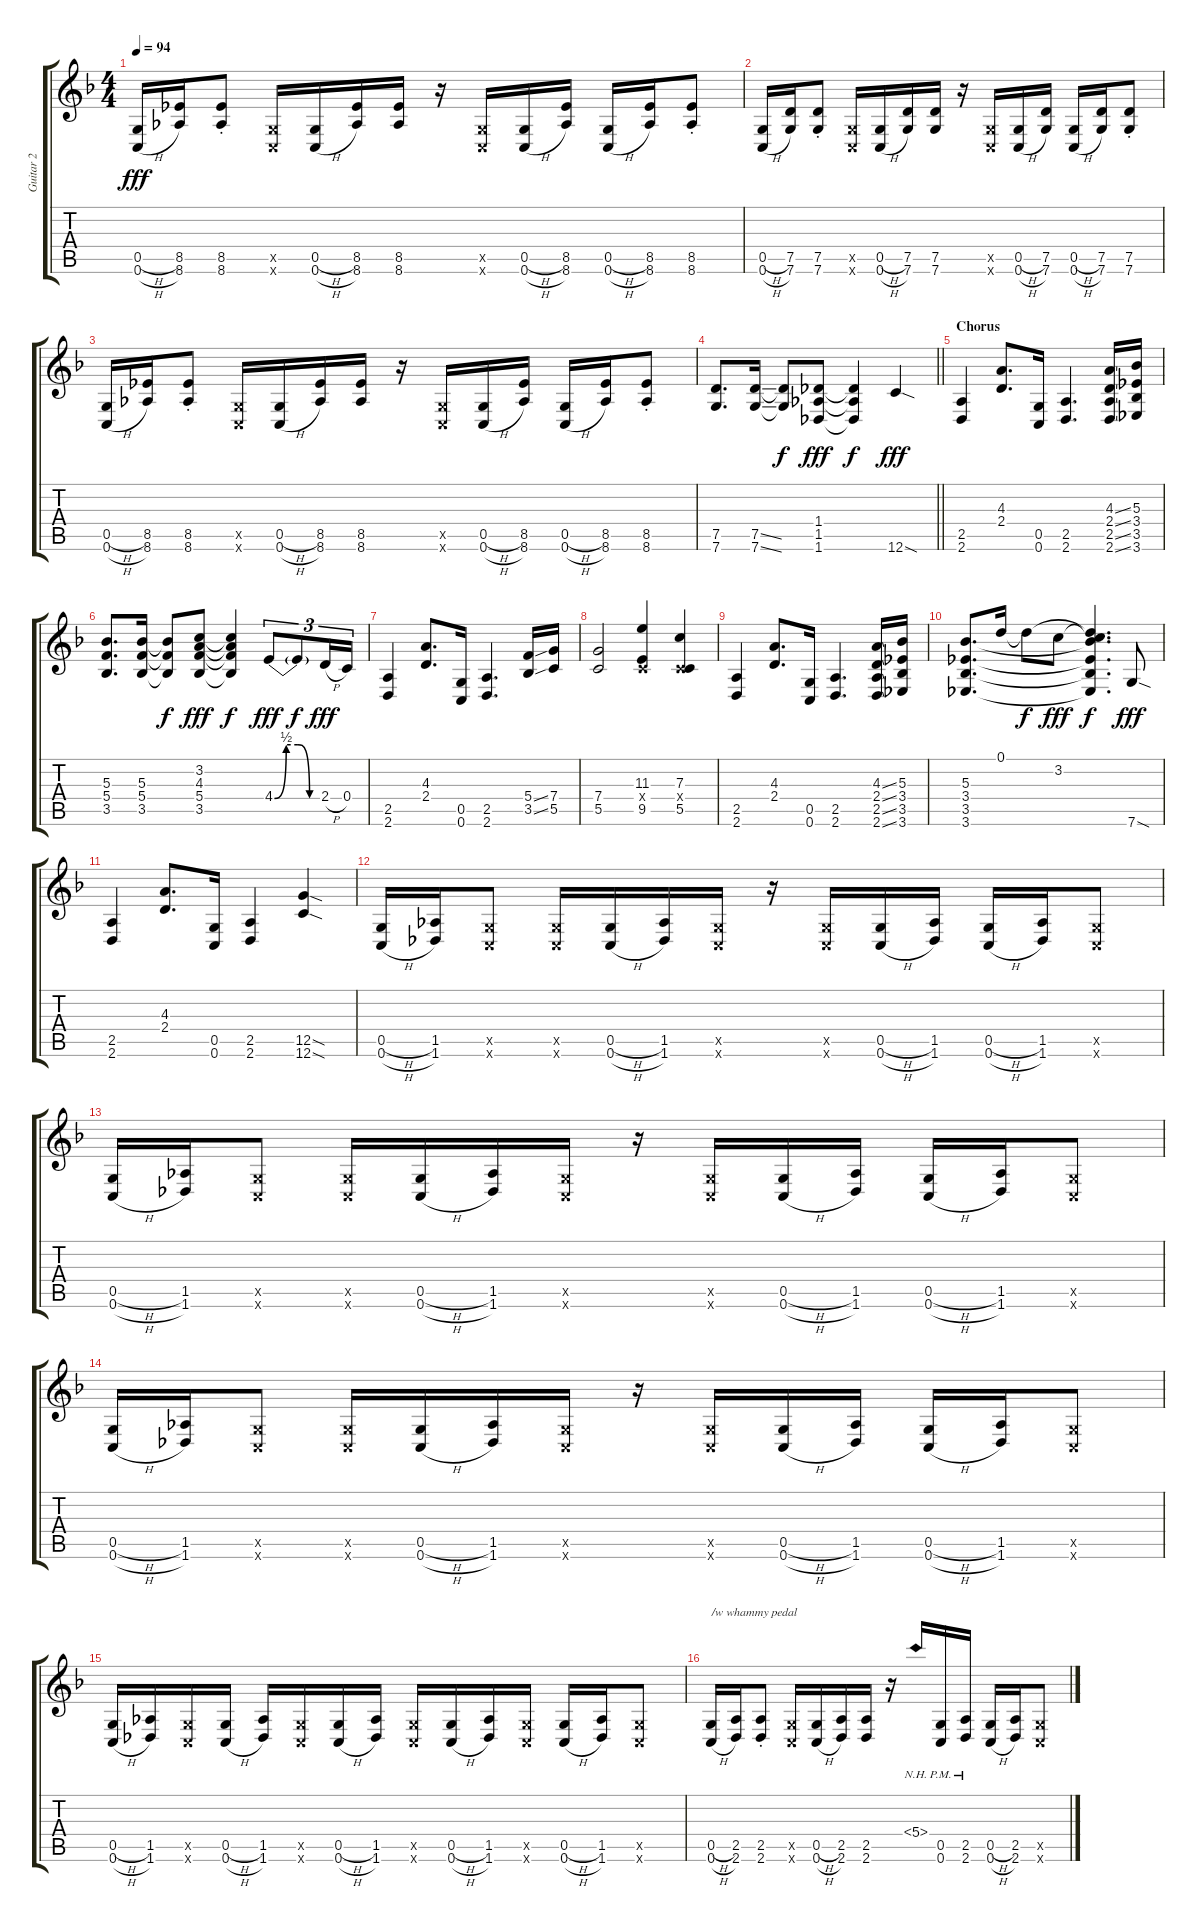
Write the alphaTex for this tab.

\track ("Guitar 2" "Guitar 2") {instrument distortionguitar}
\staff {score tabs}
\tuning (D4 A3 F3 C3 G2 C2) {hide}
\ts (4 4)
\tempo 94
\clef g2
\ks f
(0.5{h} 0.6{h}).16{dy fff} (8.5 8.6).16 (8.5{st} 8.6{st}).8 (0.5{x} 0.6{x}).16 (0.5{h} 0.6{h}).16 (8.5 8.6).16 (8.5 8.6).16 r.16 (0.5{x} 0.6{x}).16 (0.5{h} 0.6{h}).16 (8.5 8.6).16 (0.5{h} 0.6{h}).16 (8.5 8.6).16 (8.5{st} 8.6{st}).8 |
(0.5{h} 0.6{h}).16 (7.5 7.6).16 (7.5{st} 7.6{st}).8 (0.5{x} 0.6{x}).16 (0.5{h} 0.6{h}).16 (7.5 7.6).16 (7.5 7.6).16 r.16 (0.5{x} 0.6{x}).16 (0.5{h} 0.6{h}).16 (7.5 7.6).16 (0.5{h} 0.6{h}).16 (7.5 7.6).16 (7.5{st} 7.6{st}).8 |
(0.5{h} 0.6{h}).16 (8.5 8.6).16 (8.5{st} 8.6{st}).8 (0.5{x} 0.6{x}).16 (0.5{h} 0.6{h}).16 (8.5 8.6).16 (8.5 8.6).16 r.16 (0.5{x} 0.6{x}).16 (0.5{h} 0.6{h}).16 (8.5 8.6).16 (0.5{h} 0.6{h}).16 (8.5 8.6).16 (8.5{st} 8.6{st}).8 |
\barLineRight lightlight
(7.5 7.6).8{d} (7.5{ss} 7.6{ss}).16 (7.5{t} 7.6{t}).8{dy f} (1.4 1.5 1.6).8{dy fff} (1.4{t} 1.5{t} 1.6{t}).4{dy f} 12.6{sod}.4{dy fff} |
\section ("" "Chorus")
(2.5 2.6).4 (4.3 2.4).8{d} (0.5 0.6).16 (2.5 2.6).4{d} (4.3{ss} 2.4{ss} 2.5{ss} 2.6{ss}).16 (5.3 3.4 3.5 3.6).16 |
(5.3 5.4 3.5).8{d} (5.3 5.4 3.5).16 (5.3{t} 5.4{t} 3.5{t}).8{dy f} (3.2 4.3 5.4 3.5).8{dy fff} (3.2{t} 4.3{t} 5.4{t} 3.5{t}).4{dy f} 4.4{be (custom 0 0 15 2 30 2 45 0 60 0)}.8{tu (3 2) dy fff} 4.4{t}.8{tu (3 2) dy f} 2.4{h}.16{tu (3 2) dy fff} 0.4.16{tu (3 2)} |
(2.5 2.6).4 (4.3 2.4).8{d} (0.5 0.6).16 (2.5 2.6).4{d} (5.4{ss} 3.5{ss}).16 (7.4 5.5).16 |
(7.4 5.5).2 (11.3 0.4{x} 9.5).4 (7.3 0.4{x} 5.5).4 |
(2.5 2.6).4 (4.3 2.4).8{d} (0.5 0.6).16 (2.5 2.6).4{d} (4.3{ss} 2.4{ss} 2.5{ss} 2.6{ss}).16 (5.3 3.4 3.5 3.6).16 |
(5.3 3.4 3.5 3.6).8{d} 0.1.16 0.1{t}.8{dy f} 3.2.8{dy fff} (0.1{t} 3.2{t} 5.3{t} 3.4{t} 3.5{t} 3.6{t}).4{d dy f} 7.6{sod}.8{dy fff} |
(2.5 2.6).4 (4.3 2.4).8{d} (0.5 0.6).16 (2.5 2.6).4 (12.5{sod} 12.6{sod}).4 |
(0.5{h} 0.6{h}).16 (1.5 1.6).16 (0.5{x} 0.6{x}).8 (0.5{x} 0.6{x}).16 (0.5{h} 0.6{h}).16 (1.5 1.6).16 (0.5{x} 0.6{x}).16 r.16 (0.5{x} 0.6{x}).16 (0.5{h} 0.6{h}).16 (1.5 1.6).16 (0.5{h} 0.6{h}).16 (1.5 1.6).16 (0.5{x} 0.6{x}).8 |
(0.5{h} 0.6{h}).16 (1.5 1.6).16 (0.5{x} 0.6{x}).8 (0.5{x} 0.6{x}).16 (0.5{h} 0.6{h}).16 (1.5 1.6).16 (0.5{x} 0.6{x}).16 r.16 (0.5{x} 0.6{x}).16 (0.5{h} 0.6{h}).16 (1.5 1.6).16 (0.5{h} 0.6{h}).16 (1.5 1.6).16 (0.5{x} 0.6{x}).8 |
(0.5{h} 0.6{h}).16 (1.5 1.6).16 (0.5{x} 0.6{x}).8 (0.5{x} 0.6{x}).16 (0.5{h} 0.6{h}).16 (1.5 1.6).16 (0.5{x} 0.6{x}).16 r.16 (0.5{x} 0.6{x}).16 (0.5{h} 0.6{h}).16 (1.5 1.6).16 (0.5{h} 0.6{h}).16 (1.5 1.6).16 (0.5{x} 0.6{x}).8 |
(0.5{h} 0.6{h}).16 (1.5 1.6).16 (0.5{x} 0.6{x}).16 (0.5{h} 0.6{h}).16 (1.5 1.6).16 (0.5{x} 0.6{x}).16 (0.5{h} 0.6{h}).16 (1.5 1.6).16 (0.5{x} 0.6{x}).16 (0.5{h} 0.6{h}).16 (1.5 1.6).16 (0.5{x} 0.6{x}).16 (0.5{h} 0.6{h}).16 (1.5 1.6).16 (0.5{x} 0.6{x}).8 |
(0.5{h} 0.6{h}).16{txt "/w whammy pedal"} (2.5 2.6).16 (2.5{st} 2.6{st}).8 (0.5{x} 0.6{x}).16 (0.5{h} 0.6{h}).16{volume 0} (2.5 2.6).16 (2.5 2.6).16{volume 13} r.16 5.4{nh}.16{volume 0} (0.5{pm} 0.6{pm}).16{volume 13} (2.5{pm} 2.6{pm}).16 (0.5{h} 0.6{h}).16 (2.5 2.6).16 (0.5{x} 0.6{x}).8
